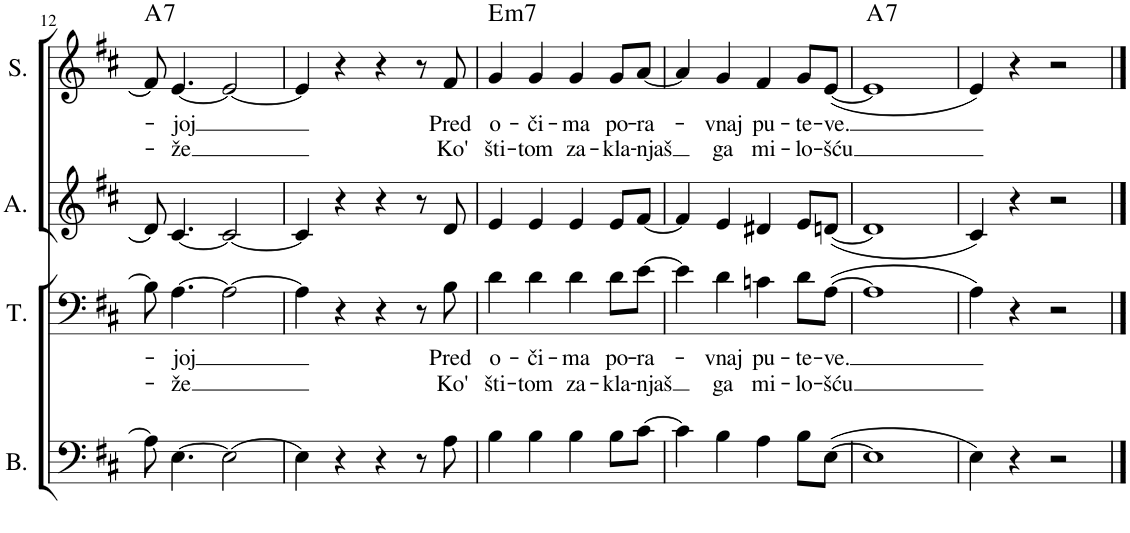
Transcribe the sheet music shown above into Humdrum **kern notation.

**kern	**kern	**text	**text	**kern	**kern	**text	**text	**harte
*part4	*part3	*part3	*part3	*part2	*part1	*part1	*part1	*part1
*staff4	*staff3	*staff3	*staff3	*staff2	*staff1	*staff1	*staff1	*
*I"Bass	*I"Tenor	*	*	*I"Alto	*I"Soprano	*	*	*
*I'B.	*I'T.	*	*	*I'A.	*I'S.	*	*	*
!!LO:PB:g=z
*clefF4	*clefF4	*	*	*clefG2	*clefG2	*	*	*
*k[f#c#]	*k[f#c#]	*	*	*k[f#c#]	*k[f#c#]	*	*	*
*M4/4	*M4/4	*	*	*M4/4	*M4/4	*	*	*
=12	=12	=12	=12	=12	=12	=12	=12	=12
!	!	!	!	!	!	!	!	!LO:H:kt=7
8A\]	8B\]	.	.	8d/]	8f#/]	.	.	A:7
!	!	!LO:LY:b	!LO:LY:b	!	!	!LO:LY:b	!LO:LY:b	!
[4.E\	[4.A\	-joj	-že	[4.c#/	[4.e/	-joj	-že	.
2E\_	2A\_	.	.	2c#/_	2e/_	.	.	.
=13	=13	=13	=13	=13	=13	=13	=13	=13
4E\]	4A\]	.	.	4c#/]	4e/]	.	.	.
4r	4r	.	.	4r	4r	.	.	.
4r	4r	.	.	4r	4r	.	.	.
8r	8r	.	.	8r	8r	.	.	.
!	!	!LO:LY:b	!LO:LY:b	!	!	!LO:LY:b	!LO:LY:b	!
8A\	8B\	Pred	Ko'	8d/	8f#/	Pred	Ko'	.
=14	=14	=14	=14	=14	=14	=14	=14	=14
!	!	!LO:LY:b	!LO:LY:b	!	!	!LO:LY:b	!LO:LY:b	!LO:H:kt=m7
4B\	4d\	o-	šti-	4e/	4g/	o-	šti-	E:min7
!	!	!LO:LY:b	!LO:LY:b	!	!	!LO:LY:b	!LO:LY:b	!
4B\	4d\	-či-	-tom	4e/	4g/	-či-	-tom	.
!	!	!LO:LY:b	!LO:LY:b	!	!	!LO:LY:b	!LO:LY:b	!
4B\	4d\	-ma	za-	4e/	4g/	-ma	za-	.
!	!	!LO:LY:b	!LO:LY:b	!	!	!LO:LY:b	!LO:LY:b	!
8B\L	8d\L	po-	-kla-	8e/L	8g/L	po-	-kla-	.
!	!	!LO:LY:b	!LO:LY:b	!	!	!LO:LY:b	!LO:LY:b	!
[8c#\J	[8e\J	-ra-	-njaš	[8f#/J	[8a/J	-ra-	-njaš	.
=15	=15	=15	=15	=15	=15	=15	=15	=15
4c#\]	4e\]	.	.	4f#/]	4a/]	.	.	.
!	!	!LO:LY:b	!LO:LY:b	!	!	!LO:LY:b	!LO:LY:b	!
4B\	4d\	-vnaj	ga	4e/	4g/	-vnaj	ga	.
!	!	!LO:LY:b	!LO:LY:b	!	!	!LO:LY:b	!LO:LY:b	!
4A\	4cn\	pu-	mi-	4d#X/	4f#/	pu-	mi-	.
!	!	!LO:LY:b	!LO:LY:b	!	!	!LO:LY:b	!LO:LY:b	!
8B\L	8d\L	-te-	-lo-	8e/L	8g/L	-te-	-lo-	.
!	!	!LO:LY:b	!LO:LY:b	!	!	!LO:LY:b	!LO:LY:b	!
([8E\J	([8A\J	-ve.	-šću	([8dn/J	([8e/J	-ve.	-šću	.
=16	=16	=16	=16	=16	=16	=16	=16	=16
!	!	!	!	!	!	!	!	!LO:H:kt=7
1E]	1A]	.	.	1d]	1e]	.	.	A:7
=17	=17	=17	=17	=17	=17	=17	=17	=17
4E\)	4A\)	.	.	4c#/)	4e/)	.	.	.
4r	4r	.	.	4r	4r	.	.	.
2r	2r	.	.	2r	2r	.	.	.
==	==	==	==	==	==	==	==	==
*-	*-	*-	*-	*-	*-	*-	*-	*-
